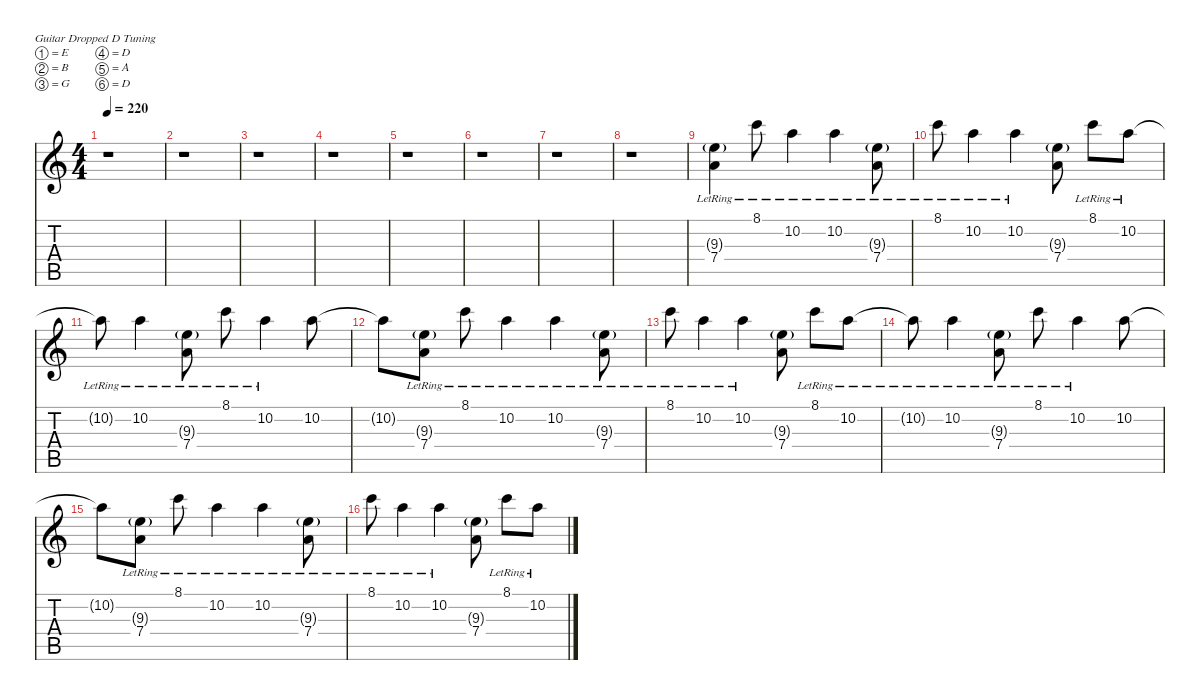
\defaultSystemsLayout 4
\hideDynamics
\bracketExtendMode nobrackets
\singleTrackTrackNamePolicy hidden
\multiTrackTrackNamePolicy hidden
\firstSystemTrackNameMode fullname
\firstSystemTrackNameOrientation horizontal
\otherSystemsTrackNameOrientation horizontal
\track ("Lead guitar" "od.guit.") {instrument overdrivenguitar}
\staff {score tabs}
\tuning (E4 B3 G3 D3 A2 D2)
\ts (4 4)
\tempo 220
\clef g2
\ks c
r.1{dy f beam Down} |
r.1{beam Down} |
r.1{beam Down} |
r.1{beam Down} |
r.1{beam Down} |
r.1{beam Down} |
r.1{beam Down} |
r.1{beam Down} |
(9.3{g lr} 7.4{lr}).4{instrument acousticguitarsteel beam Down} 8.1{lr}.8{beam Down} 10.2{lr}.4{beam Down} 10.2{lr}.4{beam Down} (9.3{g lr} 7.4{lr}).8{beam Down} |
8.1{lr}.8{beam Down} 10.2{lr}.4{beam Down} 10.2{lr}.4{beam Down} (9.3{g} 7.4).8{beam Down} 8.1{lr}.8{beam Down} 10.2{lr}.8{beam Down} |
10.2{lr t}.8{beam Down} 10.2{lr}.4{beam Down} (9.3{g lr} 7.4{lr}).8{beam Down} 8.1{lr}.8{beam Down} 10.2{lr}.4{beam Down} 10.2.8{beam Down} |
10.2{t}.8{beam Down} (9.3{g lr} 7.4{lr}).8{beam Down} 8.1{lr}.8{beam Down} 10.2{lr}.4{beam Down} 10.2{lr}.4{beam Down} (9.3{g lr} 7.4{lr}).8{beam Down} |
8.1{lr}.8{beam Down} 10.2{lr}.4{beam Down} 10.2{lr}.4{beam Down} (9.3{g} 7.4).8{beam Down} 8.1{lr}.8{beam Down} 10.2{lr}.8{beam Down} |
10.2{lr t}.8{beam Down} 10.2{lr}.4{beam Down} (9.3{g lr} 7.4{lr}).8{beam Down} 8.1{lr}.8{beam Down} 10.2{lr}.4{beam Down} 10.2.8{beam Down} |
10.2{t}.8{beam Down} (9.3{g lr} 7.4{lr}).8{beam Down} 8.1{lr}.8{beam Down} 10.2{lr}.4{beam Down} 10.2{lr}.4{beam Down} (9.3{g lr} 7.4{lr}).8{beam Down} |
8.1{lr}.8{beam Down} 10.2{lr}.4{beam Down} 10.2{lr}.4{beam Down} (9.3{g} 7.4).8{beam Down} 8.1{lr}.8{beam Down} 10.2{lr}.8{beam Down}
